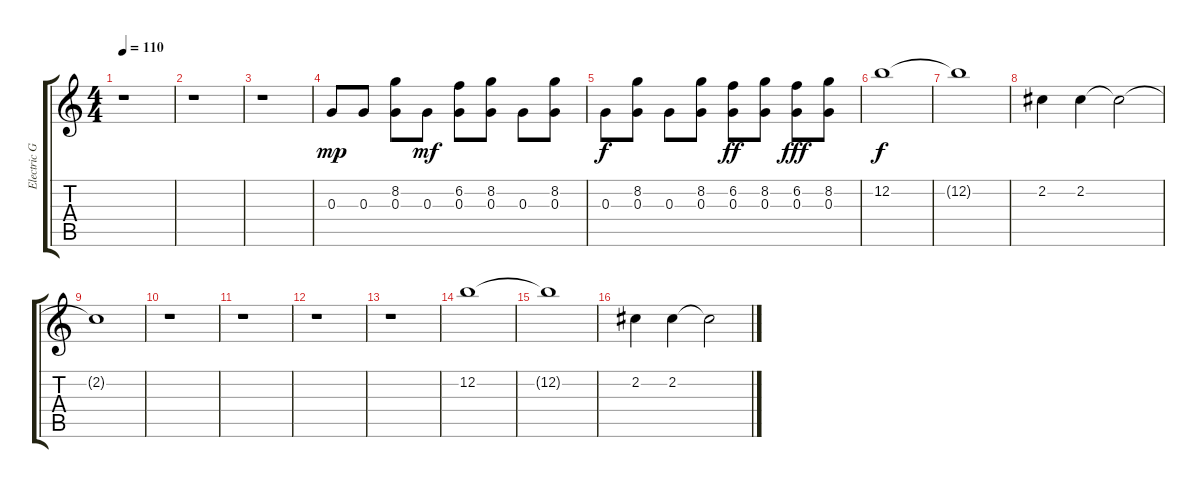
\track ("Electric Guitar" "Electric G") {instrument electricguitarclean}
\staff {score tabs}
\tuning (E4 B3 G3 D3 A2 E2) {hide}
\ts (4 4)
\tempo 110
\clef g2
\ks c
r.1{dy fff} |
r.1 |
r.1 |
0.3.8{dy mp} 0.3.8 (8.2 0.3).8 0.3.8{dy mf} (6.2 0.3).8 (8.2 0.3).8 0.3.8 (8.2 0.3).8 |
0.3.8{dy f} (8.2 0.3).8 0.3.8 (8.2 0.3).8 (6.2 0.3).8{dy ff} (8.2 0.3).8 (6.2 0.3).8{dy fff} (8.2 0.3).8 |
12.2.1{dy f instrument pad8sweep} |
12.2{t}.1 |
2.2.4{instrument brightacousticpiano} 2.2.4 2.2{t}.2 |
2.2{t}.1 |
r.1 |
r.1 |
r.1 |
r.1 |
12.2.1{instrument pad8sweep} |
12.2{t}.1 |
2.2.4{instrument brightacousticpiano} 2.2.4 2.2{t}.2
